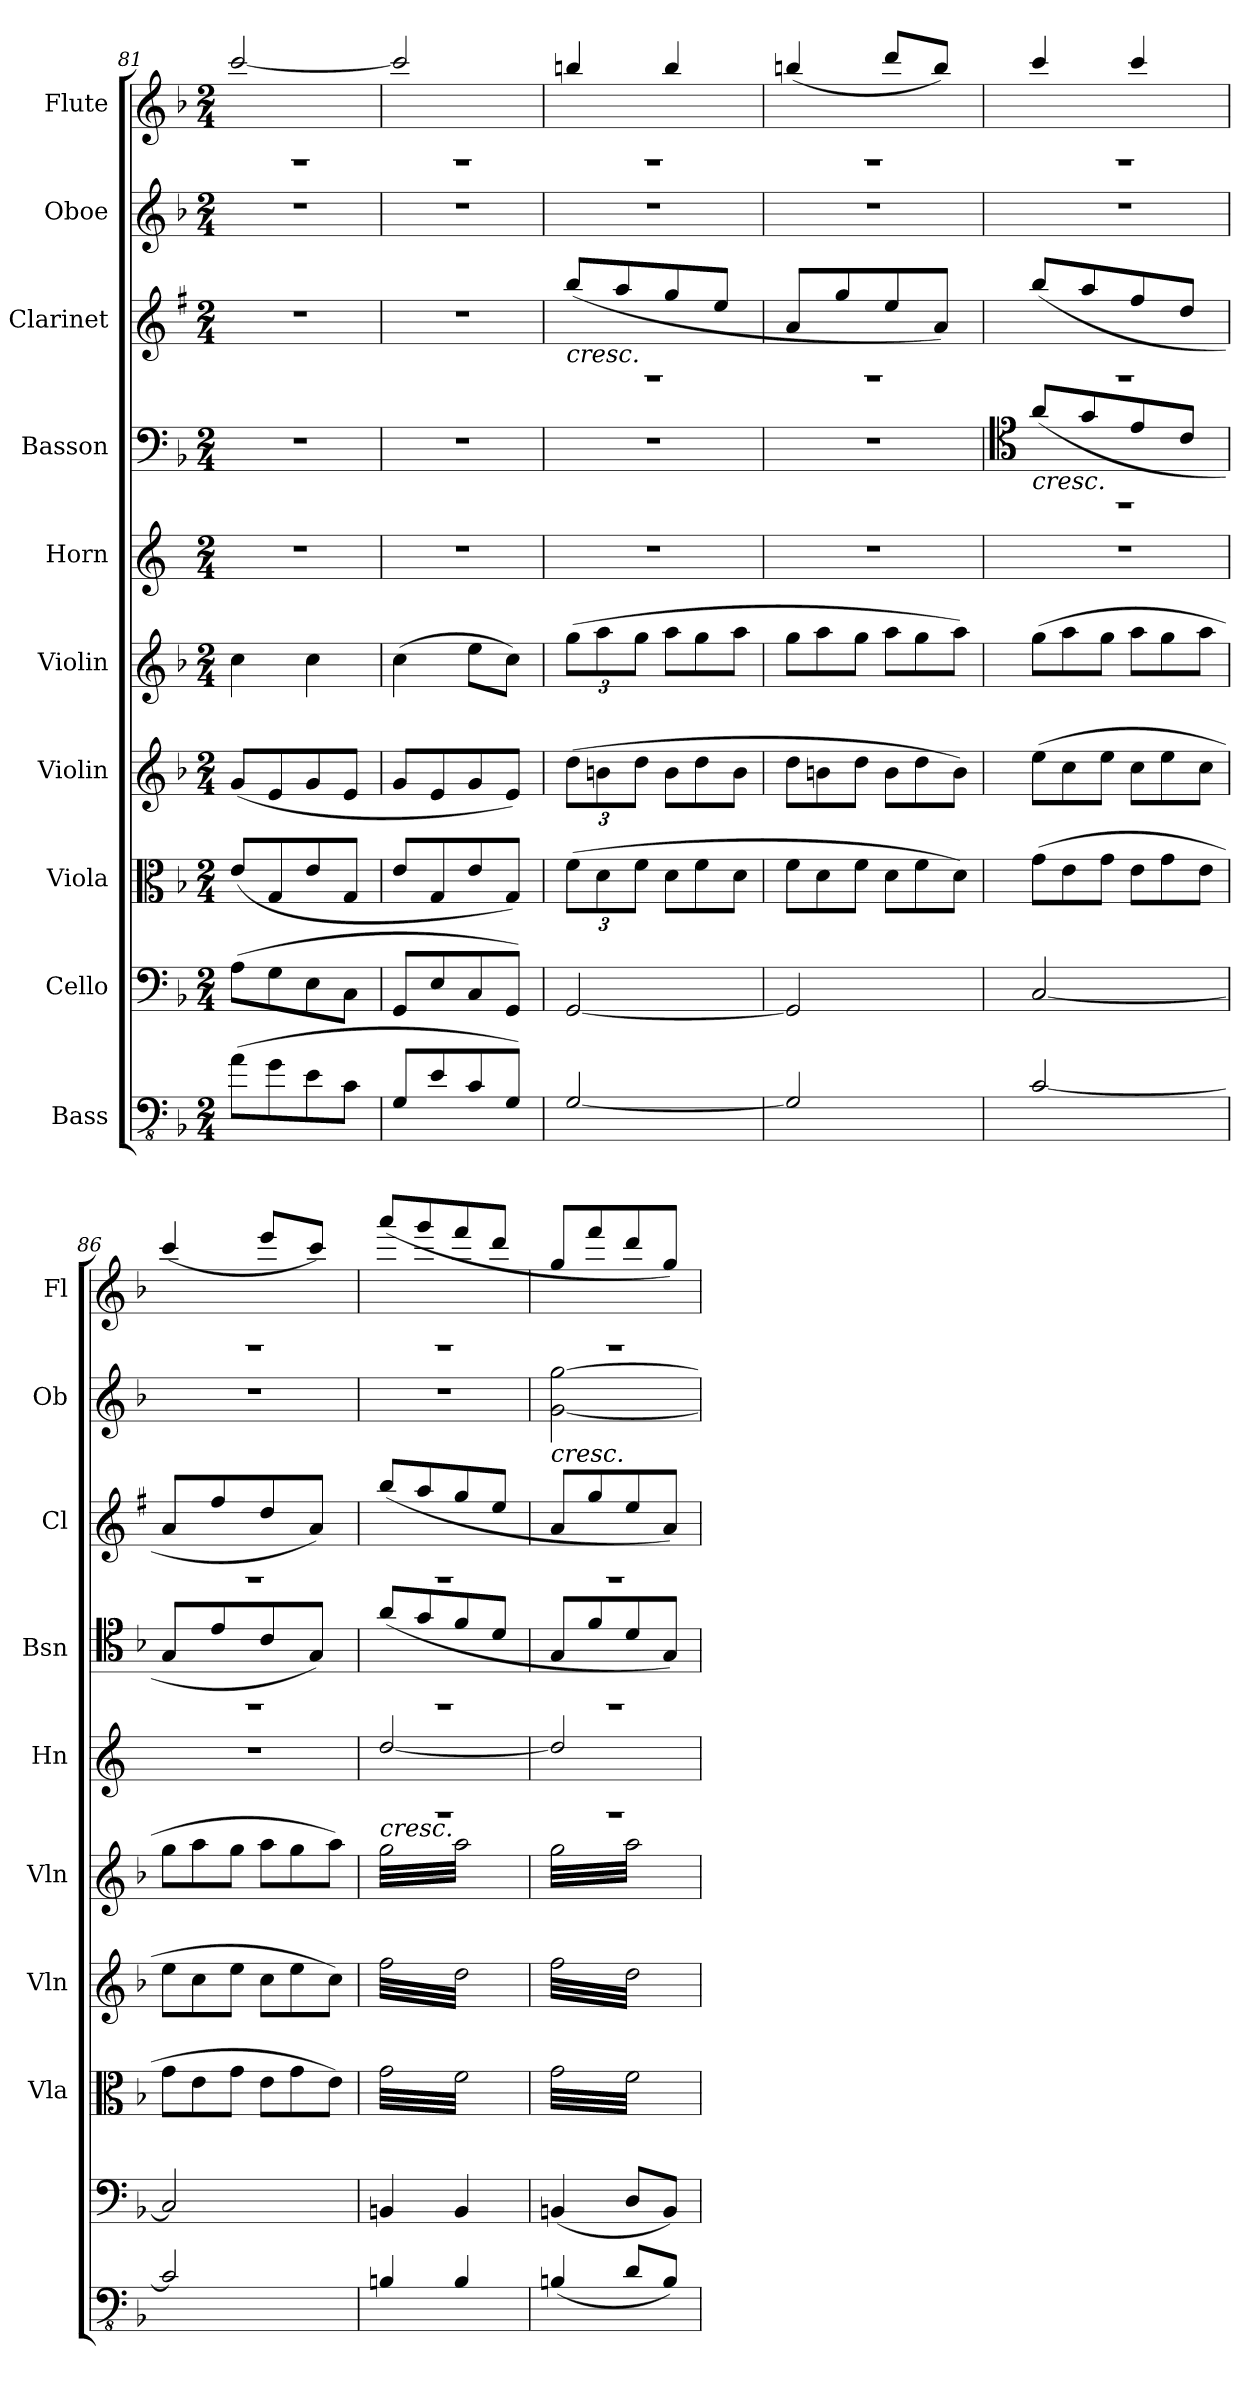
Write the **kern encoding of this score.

**kern	**kern	**kern	**kern	**kern	**kern	**kern	**kern	**kern	**kern
*part10	*part9	*part8	*part7	*part6	*part5	*part4	*part3	*part2	*part1
*staff10	*staff9	*staff8	*staff7	*staff6	*staff5	*staff4	*staff3	*staff2	*staff1
*I"Bass	*I"Cello	*I"Viola	*I"Violin	*I"Violin	*I"Horn	*I"Basson	*I"Clarinet	*I"Oboe	*I"Flute
*	*	*I'Vla	*I'Vln	*I'Vln	*I'Hn	*I'Bsn	*I'Cl	*I'Ob	*I'Fl
*clefFv4	*clefF4	*clefC3	*clefG2	*clefG2	*clefG2	*clefF4	*clefG2	*clefG2	*clefG2
*ITrd7c12	*	*	*	*	*ITrd4c7	*	*ITrd1c2	*	*
*k[b-]	*k[b-]	*k[b-]	*k[b-]	*k[b-]	*k[b-]	*k[b-]	*k[b-]	*k[b-]	*k[b-]
*M2/4	*M2/4	*M2/4	*M2/4	*M2/4	*M2/4	*M2/4	*M2/4	*M2/4	*M2/4
=81	=81	=81	=81	=81	=81	=81	=81	=81	=81
*	*	*	*	*	*	*	*	*	*^
(>8AA\L	(>8A\L	(<8e/L	(<8g/L	4cc\	2r	2r	2r	2r	2rF	[2ccc/
8GG\	8G\	8G/	8e/	.	.	.	.	.	.	.
8EE\	8E\	8e/	8g/	4cc\	.	.	.	.	.	.
8CC\J	8C\J	8G/J	8e/J	.	.	.	.	.	.	.
=82	=82	=82	=82	=82	=82	=82	=82	=82	=82	=82
8GGG/L	8GG/L	8e/L	8g/L	(>4cc\	2r	2r	2r	2r	2rF	2ccc/]
8EE/	8E/	8G/	8e/	.	.	.	.	.	.	.
8CC/	8C/	8e/	8g/	8ee\L	.	.	.	.	.	.
8GGG/J)	8GG/J)	8G/J)	8e/J)	8cc\J)	.	.	.	.	.	.
=83	=83	=83	=83	=83	=83	=83	=83	=83	=83	=83
*	*	*Xbrackettup	*Xbrackettup	*Xbrackettup	*	*	*	*	*	*
*	*	*	*	*	*	*	*^	*	*	*
!	!	!	!	!	!	!	!LO:TX:b:i:t=cresc.	!	!	!	!
[2GGG/	[2GG/	(>12f\L	(>12dd\L	(>12gg\L	2r	2r	2rF	(>8aa/L	2r	2rF	4bbn/
.	.	12d\	12bn\	12aa\	.	.	.	.	.	.	.
.	.	.	.	.	.	.	.	8gg/	.	.	.
.	.	12f\J	12dd\J	12gg\J	.	.	.	.	.	.	.
*	*	*Xtuplet	*Xtuplet	*Xtuplet	*	*	*	*	*	*	*
.	.	12d\L	12b\L	12aa\L	.	.	.	8ff/	.	.	4bb/
.	.	12f\	12dd\	12gg\	.	.	.	.	.	.	.
.	.	.	.	.	.	.	.	8dd/J	.	.	.
.	.	12d\J	12b\J	12aa\J	.	.	.	.	.	.	.
=84	=84	=84	=84	=84	=84	=84	=84	=84	=84	=84	=84
2GGG/]	2GG/]	12f\L	12dd\L	12gg\L	2r	2r	2rF	8g/L	2r	2rF	(>4bbn/
.	.	12d\	12bn\	12aa\	.	.	.	.	.	.	.
.	.	.	.	.	.	.	.	8ff/	.	.	.
.	.	12f\J	12dd\J	12gg\J	.	.	.	.	.	.	.
.	.	12d\L	12b\L	12aa\L	.	.	.	8dd/	.	.	8ddd/L
.	.	12f\	12dd\	12gg\	.	.	.	.	.	.	.
.	.	.	.	.	.	.	.	8g/J)	.	.	8bb/J)
.	.	12d\J)	12b\J)	12aa\J)	.	.	.	.	.	.	.
!!LO:PB:g=z	!!
=85	=85	=85	=85	=85	=85	=85	=85	=85	=85	=85	=85
*	*	*	*	*	*	*clefC4	*	*	*	*	*
*	*	*	*	*	*	*^	*	*	*	*	*
!	!	!	!	!	!	!LO:TX:b:i:t=cresc.	!	!	!	!	!	!
[2CC/	[2C/	(>12g\L	(>12ee\L	(>12gg\L	2r	2rEE	(>8a/L	2rF	(>8aa/L	2r	2rF	4ccc/
.	.	12e\	12cc\	12aa\	.	.	.	.	.	.	.	.
.	.	.	.	.	.	.	8g/	.	8gg/	.	.	.
.	.	12g\J	12ee\J	12gg\J	.	.	.	.	.	.	.	.
.	.	12e\L	12cc\L	12aa\L	.	.	8e/	.	8ee/	.	.	4ccc/
.	.	12g\	12ee\	12gg\	.	.	.	.	.	.	.	.
.	.	.	.	.	.	.	8c/J	.	8cc/J	.	.	.
.	.	12e\J	12cc\J	12aa\J	.	.	.	.	.	.	.	.
=86	=86	=86	=86	=86	=86	=86	=86	=86	=86	=86	=86	=86
2CC/]	2C/]	12g\L	12ee\L	12gg\L	2r	2rEE	8G/L	2rF	8g/L	2r	2rF	(>4ccc/
.	.	12e\	12cc\	12aa\	.	.	.	.	.	.	.	.
.	.	.	.	.	.	.	8e/	.	8ee/	.	.	.
.	.	12g\J	12ee\J	12gg\J	.	.	.	.	.	.	.	.
.	.	12e\L	12cc\L	12aa\L	.	.	8c/	.	8cc/	.	.	8eee/L
.	.	12g\	12ee\	12gg\	.	.	.	.	.	.	.	.
.	.	.	.	.	.	.	8G/J)	.	8g/J)	.	.	8ccc/J)
.	.	12e\J)	12cc\J)	12aa\J)	.	.	.	.	.	.	.	.
=87	=87	=87	=87	=87	=87	=87	=87	=87	=87	=87	=87	=87
*	*	*tuplet	*	*	*	*	*	*	*	*	*	*
*	*	*brackettup	*tuplet	*	*	*	*	*	*	*	*	*
*	*	*	*brackettup	*tuplet	*	*	*	*	*	*	*	*
*	*	*	*	*brackettup	*	*	*	*	*	*	*	*
*	*	*	*	*	*^	*	*	*	*	*	*	*
!	!	!	!	!	!LO:TX:b:i:t=cresc.	!	!	!	!	!	!	!	!
*	*	*tremolo	*	*	*	*	*	*	*	*	*	*	*
*	*	*	*tremolo	*	*	*	*	*	*	*	*	*	*
*	*	*	*	*tremolo	*	*	*	*	*	*	*	*	*
4BBBn/	4BBn/	(>32g\LLL	32ff\LLL	32gg\LLL	2rF	[2g/	2rEE	(>8a/L	2rF	(>8aa/L	2r	2rF	(>8aaa/L
.	.	32f\	32dd\	32aa\	.	.	.	.	.	.	.	.	.
.	.	32g\	32ff\	32gg\	.	.	.	.	.	.	.	.	.
.	.	32f\	32dd\	32aa\	.	.	.	.	.	.	.	.	.
.	.	32g\	32ff\	32gg\	.	.	.	8g/	.	8gg/	.	.	8ggg/
.	.	32f\	32dd\	32aa\	.	.	.	.	.	.	.	.	.
.	.	32g\	32ff\	32gg\	.	.	.	.	.	.	.	.	.
.	.	32f\	32dd\	32aa\	.	.	.	.	.	.	.	.	.
4BBB/	4BB/	32g\	32ff\	32gg\	.	.	.	8f/	.	8ff/	.	.	8fff/
.	.	32f\	32dd\	32aa\	.	.	.	.	.	.	.	.	.
.	.	32g\	32ff\	32gg\	.	.	.	.	.	.	.	.	.
.	.	32f\	32dd\	32aa\	.	.	.	.	.	.	.	.	.
.	.	32g\	32ff\	32gg\	.	.	.	8d/J	.	8dd/J	.	.	8ddd/J
.	.	32f\	32dd\	32aa\	.	.	.	.	.	.	.	.	.
.	.	32g\	32ff\	32gg\	.	.	.	.	.	.	.	.	.
.	.	32f\JJJ	32dd\JJJ	32aa\JJJ	.	.	.	.	.	.	.	.	.
=88	=88	=88	=88	=88	=88	=88	=88	=88	=88	=88	=88	=88	=88
!	!	!	!	!	!	!	!	!	!	!	!LO:TX:b:i:t=cresc.	!	!
(<4BBBn/	(<4BBn/	32g\LLL	32ff\LLL	32gg\LLL	2rF	2g/]	2rEE	8G/L	2rF	8g/L	[2g\ [2gg\	2rF	8gg/L
.	.	32f\)	32dd\	32aa\	.	.	.	.	.	.	.	.	.
.	.	32g\	32ff\	32gg\	.	.	.	.	.	.	.	.	.
.	.	32f\)	32dd\	32aa\	.	.	.	.	.	.	.	.	.
.	.	32g\	32ff\	32gg\	.	.	.	8f/	.	8ff/	.	.	8fff/
.	.	32f\)	32dd\	32aa\	.	.	.	.	.	.	.	.	.
.	.	32g\	32ff\	32gg\	.	.	.	.	.	.	.	.	.
.	.	32f\)	32dd\	32aa\	.	.	.	.	.	.	.	.	.
8DD/L	8D/L	32g\	32ff\	32gg\	.	.	.	8d/	.	8dd/	.	.	8ddd/
.	.	32f\)	32dd\	32aa\	.	.	.	.	.	.	.	.	.
.	.	32g\	32ff\	32gg\	.	.	.	.	.	.	.	.	.
.	.	32f\)	32dd\	32aa\	.	.	.	.	.	.	.	.	.
8BBB/J)	8BB/J)	32g\	32ff\	32gg\	.	.	.	8G/J)	.	8g/J)	.	.	8gg/J)
.	.	32f\)	32dd\	32aa\	.	.	.	.	.	.	.	.	.
.	.	32g\	32ff\	32gg\	.	.	.	.	.	.	.	.	.
.	.	32f\)JJJ	32dd\JJJ	32aa\JJJ	.	.	.	.	.	.	.	.	.
*	*	*	*	*Xtremolo	*	*	*	*	*	*	*	*	*
*	*	*	*Xtremolo	*	*	*	*	*	*	*	*	*	*
*	*	*Xtremolo	*	*	*	*	*	*	*	*	*	*	*
.	.	.	.	.	.	.	.	.	.	.	.	.	.
.	.	.	.	.	.	.	.	.	.	.	.	.	.
.	.	.	.	.	.	.	.	.	.	.	.	.	.
.	.	.	.	.	.	.	.	.	.	.	.	.	.
.	.	.	.	.	.	.	.	.	.	.	.	.	.
.	.	.	.	.	.	.	.	.	.	.	.	.	.
.	.	.	.	.	.	.	.	.	.	.	.	.	.
.	.	.	.	.	.	.	.	.	.	.	.	.	.
*	*	*	*	*	*v	*v	*	*	*v	*v	*	*v	*v
*	*	*	*	*	*	*v	*v	*	*	*
=	=	=	=	=	=	=	=	=	=
*-	*-	*-	*-	*-	*-	*-	*-	*-	*-
